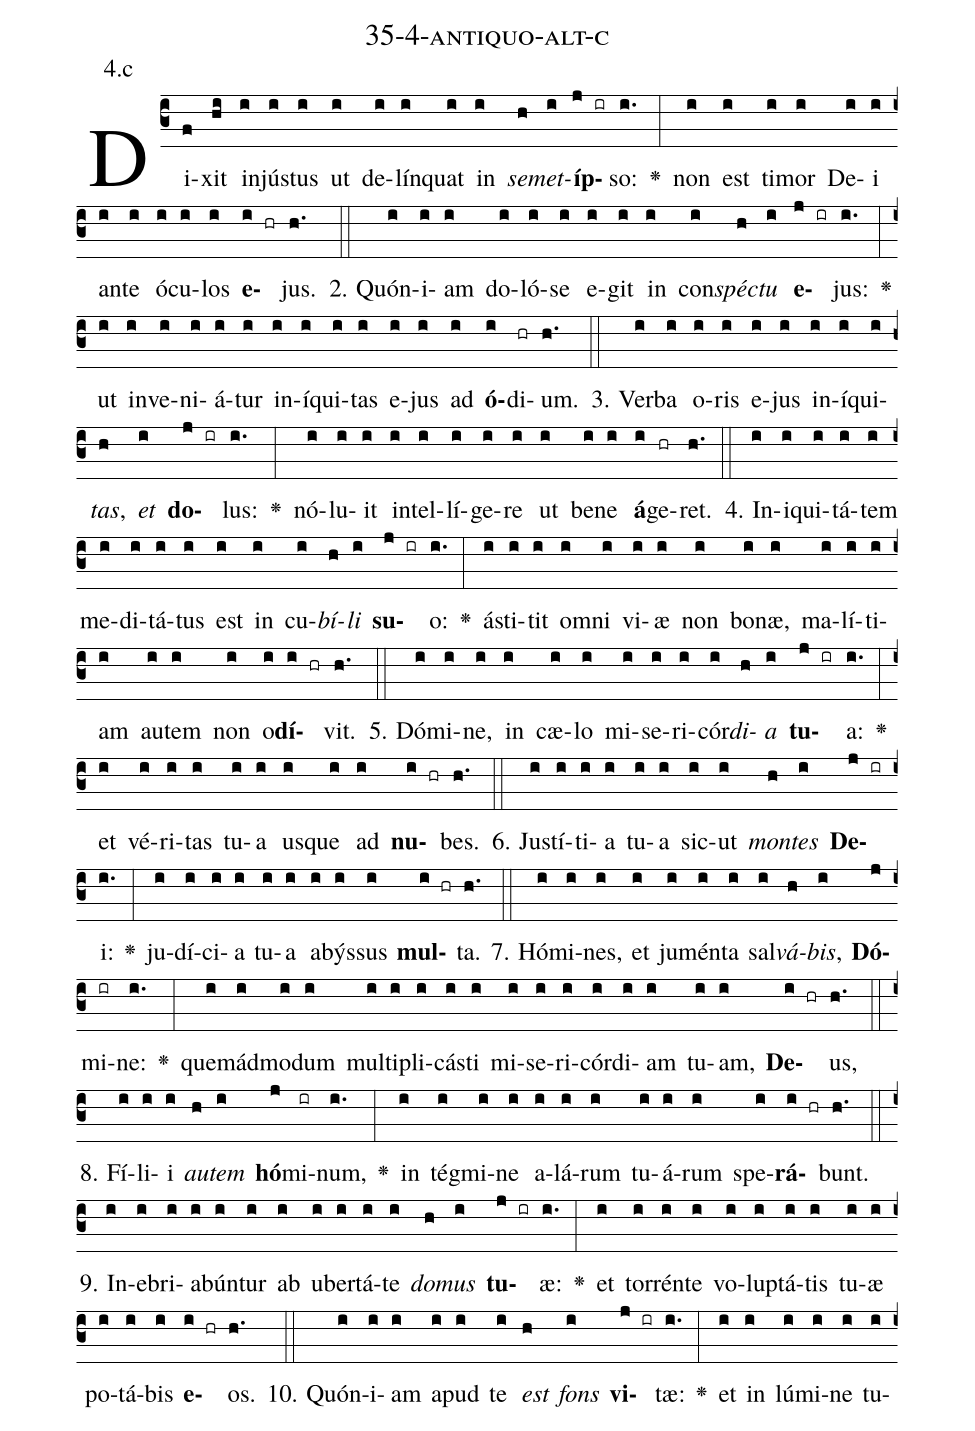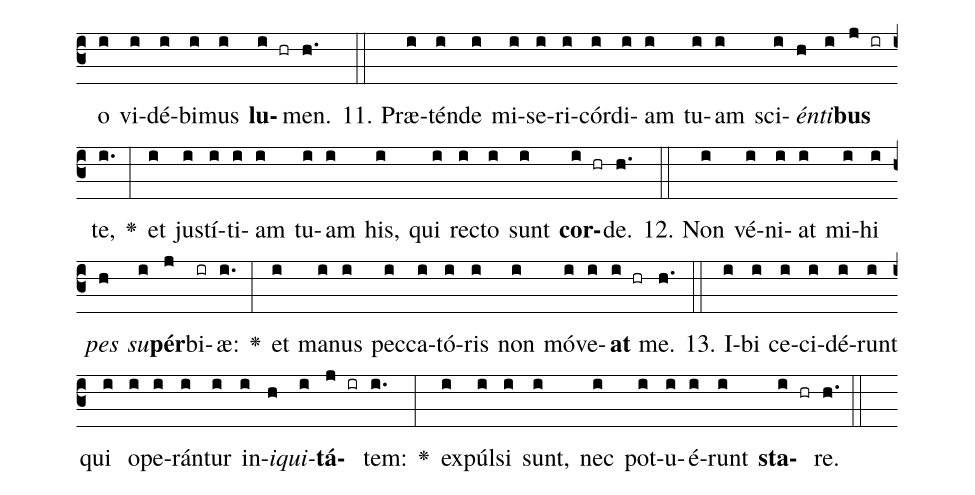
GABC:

name: 35-4-antiquo-alt-c;
annotation: 4.c;
%%
(c3)Di(f)xit(hi) in(i)jús(i)tus(i) ut(i) de(i)lín(i)quat(i) in(i) <i>se</i>(h)<i>met</i>(i)<b>íp</b>(j ir)so:(i.) <v>\greheightstar</v>(:) non(i) est(i) ti(i)mor(i) De(i)i(i) an(i)te(i) ó(i)cu(i)los(i) <b>e</b>(i hr)jus.(h.) (::)
2. Quón(i)i(i)am(i) do(i)ló(i)se(i) e(i)git(i) in(i) con(i)<i>spéc</i>(h)<i>tu</i>(i) <b>e</b>(j ir)jus:(i.) <v>\greheightstar</v>(:) ut(i) in(i)ve(i)ni(i)á(i)tur(i) in(i)í(i)qui(i)tas(i) e(i)jus(i) ad(i) <b>ó</b>(i)di(hr)um.(h.) (::)
3. Ver(i)ba(i) o(i)ris(i) e(i)jus(i) in(i)í(i)qui(i)<i>tas</i>,(h) <i>et</i>(i) <b>do</b>(j ir)lus:(i.) <v>\greheightstar</v>(:) nó(i)lu(i)it(i) in(i)tel(i)lí(i)ge(i)re(i) ut(i) be(i)ne(i) <b>á</b>(i)ge(hr)ret.(h.) (::)
4. In(i)i(i)qui(i)tá(i)tem(i) me(i)di(i)tá(i)tus(i) est(i) in(i) cu(i)<i>bí</i>(h)<i>li</i>(i) <b>su</b>(j ir)o:(i.) <v>\greheightstar</v>(:) á(i)sti(i)tit(i) om(i)ni(i) vi(i)æ(i) non(i) bo(i)næ,(i) ma(i)lí(i)ti(i)am(i) au(i)tem(i) non(i) o(i)<b>dí</b>(i hr)vit.(h.) (::)
5. Dó(i)mi(i)ne,(i) in(i) cæ(i)lo(i) mi(i)se(i)ri(i)cór(i)<i>di</i>(h)<i>a</i>(i) <b>tu</b>(j ir)a:(i.) <v>\greheightstar</v>(:) et(i) vé(i)ri(i)tas(i) tu(i)a(i) us(i)que(i) ad(i) <b>nu</b>(i hr)bes.(h.) (::)
6. Jus(i)tí(i)ti(i)a(i) tu(i)a(i) sic(i)ut(i) <i>mon</i>(h)<i>tes</i>(i) <b>De</b>(j ir)i:(i.) <v>\greheightstar</v>(:) ju(i)dí(i)ci(i)a(i) tu(i)a(i) a(i)býs(i)sus(i) <b>mul</b>(i hr)ta.(h.) (::)
7. Hó(i)mi(i)nes,(i) et(i) ju(i)mén(i)ta(i) sal(i)<i>vá</i>(h)<i>bis</i>,(i) <b>Dó</b>(j)mi(ir)ne:(i.) <v>\greheightstar</v>(:) quem(i)ád(i)mo(i)dum(i) mul(i)ti(i)pli(i)cás(i)ti(i) mi(i)se(i)ri(i)cór(i)di(i)am(i) tu(i)am,(i) <b>De</b>(i hr)us,(h.) (::)
8. Fí(i)li(i)i(i) <i>au</i>(h)<i>tem</i>(i) <b>hó</b>(j)mi(ir)num,(i.) <v>\greheightstar</v>(:) in(i) tég(i)mi(i)ne(i) a(i)lá(i)rum(i) tu(i)á(i)rum(i) spe(i)<b>rá</b>(i hr)bunt.(h.) (::)
9. In(i)e(i)bri(i)a(i)bún(i)tur(i) ab(i) u(i)ber(i)tá(i)te(i) <i>do</i>(h)<i>mus</i>(i) <b>tu</b>(j ir)æ:(i.) <v>\greheightstar</v>(:) et(i) tor(i)rén(i)te(i) vo(i)lup(i)tá(i)tis(i) tu(i)æ(i) po(i)tá(i)bis(i) <b>e</b>(i hr)os.(h.) (::)
10. Quón(i)i(i)am(i) a(i)pud(i) te(i) <i>est</i>(h) <i>fons</i>(i) <b>vi</b>(j ir)tæ:(i.) <v>\greheightstar</v>(:) et(i) in(i) lú(i)mi(i)ne(i) tu(i)o(i) vi(i)dé(i)bi(i)mus(i) <b>lu</b>(i hr)men.(h.) (::)
11. Præ(i)tén(i)de(i) mi(i)se(i)ri(i)cór(i)di(i)am(i) tu(i)am(i) sci(i)<i>én</i>(h)<i>ti</i>(i)<b>bus</b>(j ir) te,(i.) <v>\greheightstar</v>(:) et(i) jus(i)tí(i)ti(i)am(i) tu(i)am(i) his,(i) qui(i) rec(i)to(i) sunt(i) <b>cor</b>(i hr)de.(h.) (::)
12. Non(i) vé(i)ni(i)at(i) mi(i)hi(i) <i>pes</i>(h) <i>su</i>(i)<b>pér</b>(j)bi(ir)æ:(i.) <v>\greheightstar</v>(:) et(i) ma(i)nus(i) pec(i)ca(i)tó(i)ris(i) non(i) mó(i)ve(i)<b>at</b>(i hr) me.(h.) (::)
13. I(i)bi(i) ce(i)ci(i)dé(i)runt(i) qui(i) o(i)pe(i)rán(i)tur(i) in(i)<i>i</i>(h)<i>qui</i>(i)<b>tá</b>(j ir)tem:(i.) <v>\greheightstar</v>(:) ex(i)púl(i)si(i) sunt,(i) nec(i) pot(i)u(i)é(i)runt(i) <b>sta</b>(i hr)re.(h.) (::)
